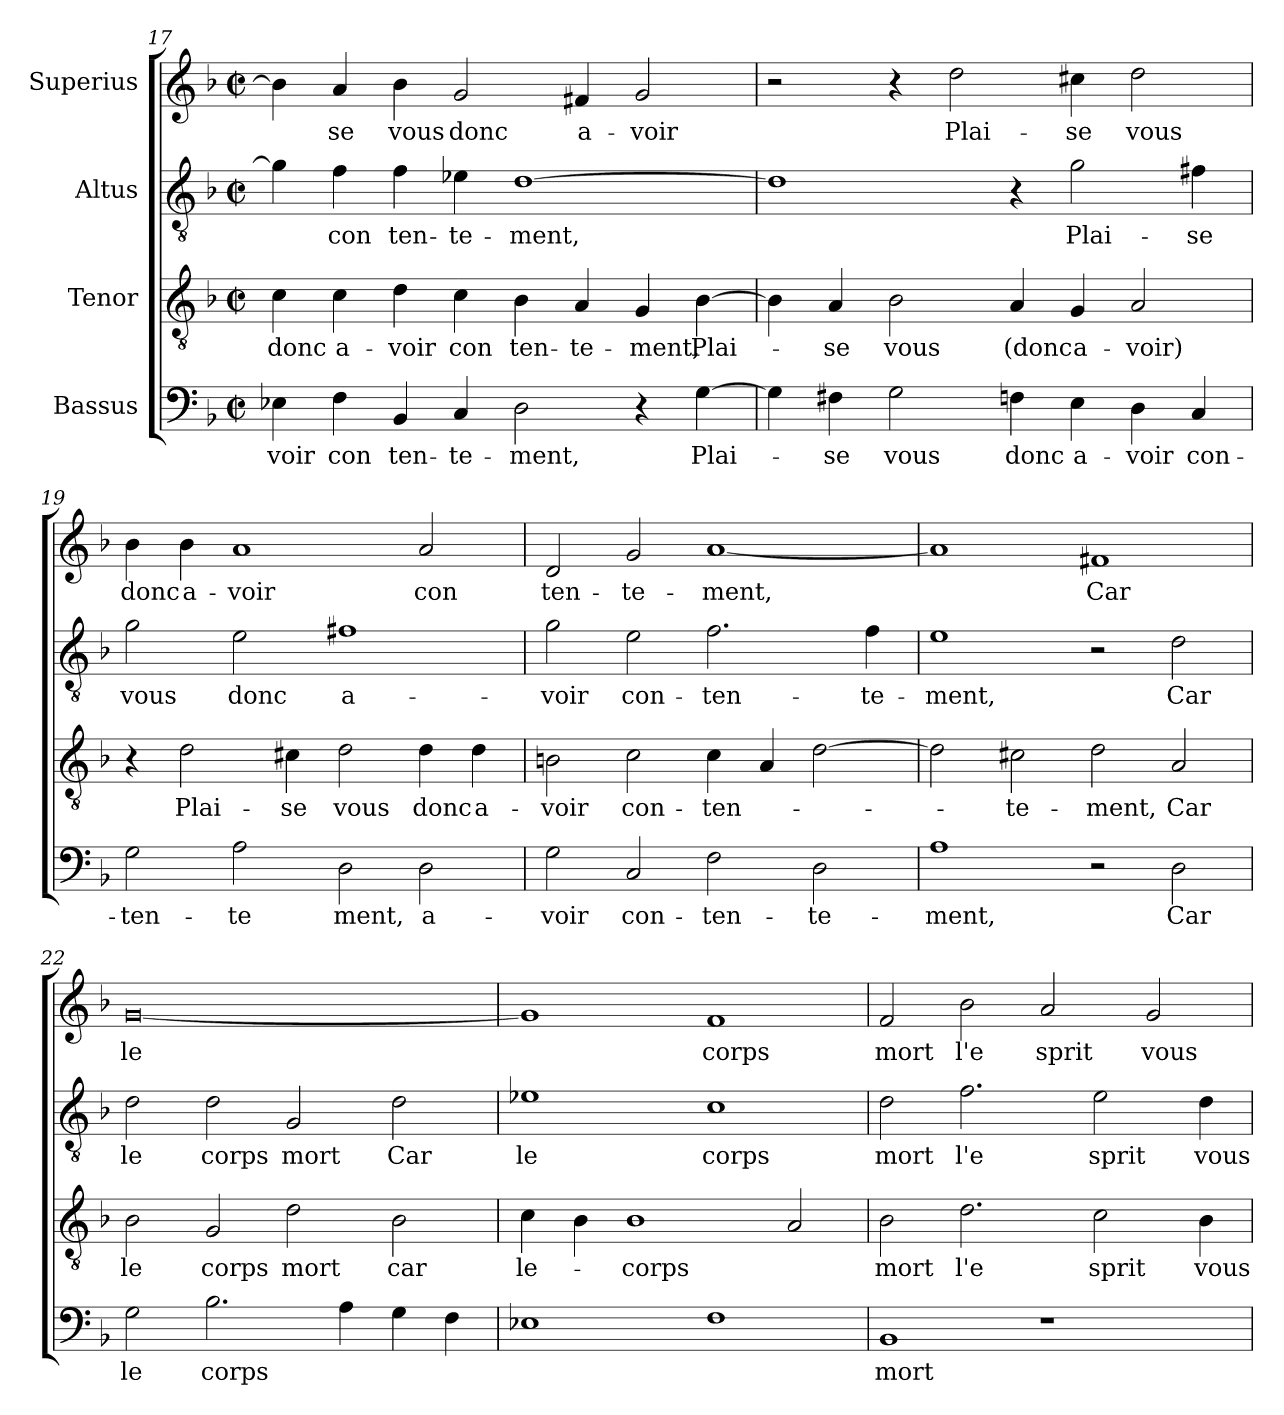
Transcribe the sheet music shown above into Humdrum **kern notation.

**kern	**text	**kern	**text	**kern	**text	**kern	**text
*part4	*part4	*part3	*part3	*part2	*part2	*part1	*part1
*staff4	*staff4	*staff3	*staff3	*staff2	*staff2	*staff1	*staff1
*I"Bassus	*	*I"Tenor	*	*I"Altus	*	*I"Superius	*
*clefF4	*	*clefGv2	*	*clefGv2	*	*clefG2	*
*k[b-]	*	*k[b-]	*	*k[b-]	*	*k[b-]	*
*F:	*	*F:	*	*F:	*	*F:	*
*M2/2	*	*M2/2	*	*M2/2	*	*M2/2	*
*met(c|)	*	*met(c|)	*	*met(c|)	*	*met(c|)	*
=17	=17	=17	=17	=17	=17	=17	=17
4E-X\	-voir	4c\	donc	4g\]	.	4b-\]	.
4F\	con	4c\	a-	4f\	con	4a/	-se
4BB-/	ten-	4d\	-voir	4f\	ten-	4b-\	vous
4C/	-te-	4c\	con	4e-X\	-te-	2g/	donc
2D\	-ment,	4B-\	ten-	[1d	-ment,	.	.
.	.	4A/	-te-	.	.	4f#X/	a-
4r	.	4G/	-ment,	.	.	2g/	-voir
[4G\	Plai-	[4B-\	Plai-	.	.	.	.
=18	=18	=18	=18	=18	=18	=18	=18
4G\]	.	4B-\]	.	1d]	.	2r	.
4F#X\	-se	4A/	-se	.	.	.	.
2G\	vous	2B-\	vous	.	.	4r	.
.	.	.	.	.	.	2dd\	Plai-
4Fn\	donc	4A/	(donc	4r	.	.	.
4E\	a-	4G/	a-	2g\	Plai-	4cc#X\	-se
4D\	-voir	2A/	-voir)	.	.	2dd\	vous
4C/	con-	.	.	4f#X\	-se	.	.
!!LO:LB:g=z
=19	=19	=19	=19	=19	=19	=19	=19
2G\	-ten-	4r	.	2g\	vous	4b-\	donc
.	.	2d\	Plai-	.	.	4b-\	a-
2A\	-te	.	.	2e\	donc	1a	-voir
.	.	4c#X\	-se	.	.	.	.
2D\	ment,	2d\	vous	1f#X	a-	.	.
2D\	a-	4d\	donc	.	.	2a/	con
.	.	4d\	a-	.	.	.	.
=20	=20	=20	=20	=20	=20	=20	=20
2G\	-voir	2Bn\	-voir	2g\	-voir	2d/	ten-
2C/	con-	2c\	con-	2e\	con-	2g/	-te-
2F\	-ten-	4c\	-ten-	2.f\	-ten-	[1a	-ment,
.	.	4A/	.	.	.	.	.
2D\	-te-	[2d\	.	.	.	.	.
.	.	.	.	4f\	-te-	.	.
=21	=21	=21	=21	=21	=21	=21	=21
1A	-ment,	2d\]	.	1e	-ment,	1a]	.
.	.	2c#X\	-te-	.	.	.	.
2r	.	2d\	-ment,	2r	.	1f#X	Car
2D\	Car	2A/	Car	2d\	Car	.	.
=22	=22	=22	=22	=22	=22	=22	=22
2G\	le	2B-\	le	2d\	le	[0g	le
2.B-\	corps	2G/	corps	2d\	corps	.	.
.	.	2d\	mort	2G/	mort	.	.
4A\	.	.	.	.	.	.	.
4G\	.	2B-\	car	2d\	Car	.	.
4F\	.	.	.	.	.	.	.
!!LO:LB:g=z
=23	=23	=23	=23	=23	=23	=23	=23
1E-X	.	4c\	le-	1e-X	le	1g]	.
.	.	4B-\	.	.	.	.	.
.	.	1B-	-corps	.	.	.	.
1F	.	.	.	1c	corps	1f	corps
.	.	2A/	.	.	.	.	.
=24	=24	=24	=24	=24	=24	=24	=24
1BB-	mort	2B-\	mort	2d\	mort	2f/	mort
.	.	2.d\	l'e	2.f\	l'e	2b-\	l'e
1r	.	.	.	.	.	2a/	sprit
.	.	2c\	sprit	2e\	sprit	.	.
.	.	.	.	.	.	2g/	vous
.	.	4B-\	vous	4d\	vous	.	.
=	=	=	=	=	=	=	=
*-	*-	*-	*-	*-	*-	*-	*-
